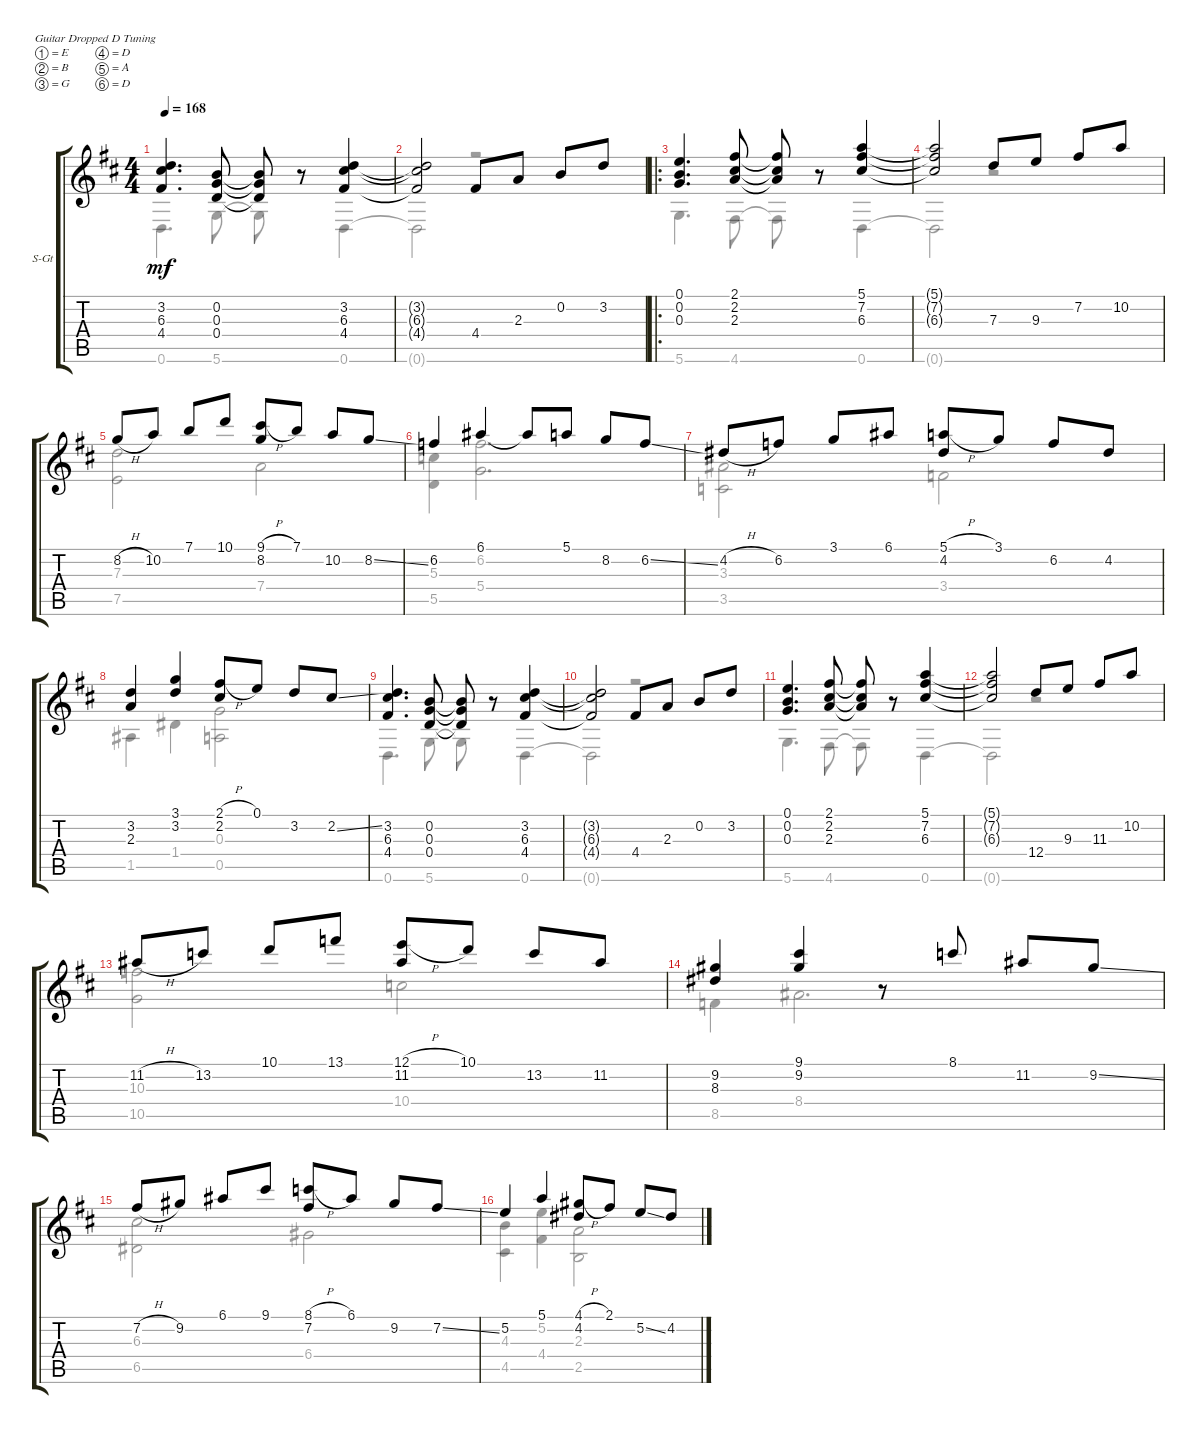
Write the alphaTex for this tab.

\defaultSystemsLayout 4
\bracketExtendMode groupsimilarinstruments
\firstSystemTrackNameOrientation horizontal
\otherSystemsTrackNameOrientation horizontal
\track ("Steel Guitar" "S-Gt") {instrument acousticguitarsteel}
\staff {score tabs}
\tuning (E4 B3 G3 D3 A2 D2)
\voice
\ts (4 4)
\tempo 168
\clef g2
\ks d
(3.2 4.4 6.3).4{d dy mf instrument acousticguitarsteel} (0.4 0.3 0.2).8 (0.2{t} 0.3{t} 0.4{t}).8 r.8 (3.2 6.3 4.4).4 |
(4.4{t} 6.3{t} 3.2{t}).2 4.4.8 2.3.8 0.2.8 3.2.8 |
\ro
(0.3 0.2 0.1).4{d} (2.3 2.2 2.1).8 (2.1{t} 2.2{t} 2.3{t}).8 r.8 (5.1 6.3 7.2).4 |
(5.1{t} 6.3{t} 7.2{t}).2 7.3.8 9.3.8 7.2.8 10.2.8 |
8.2{h}.8 10.2.8 7.1.8 10.1.8 (9.1{h} 8.2).8 7.1.8 10.2.8 8.2{ss}.8 |
6.2.4 6.1.4 6.1{t}.8 5.1.8 8.2.8 6.2{ss}.8 |
4.2{h}.8 6.2.8 3.1.8 6.1.8 (4.2 5.1{h}).8 3.1.8 6.2.8 4.2.8 |
(2.3 3.2).4 (3.2 3.1).4 (2.2 2.1{h}).8 0.1.8 3.2.8 2.2{ss}.8 |
(3.2 4.4 6.3).4{d} (0.4 0.3 0.2).8 (0.2{t} 0.3{t} 0.4{t}).8 r.8 (3.2 6.3 4.4).4 |
(4.4{t} 6.3{t} 3.2{t}).2 4.4.8 2.3.8 0.2.8 3.2.8 |
(0.3 0.2 0.1).4{d} (2.3 2.2 2.1).8 (2.1{t} 2.2{t} 2.3{t}).8 r.8 (5.1 6.3 7.2).4 |
(5.1{t} 6.3{t} 7.2{t}).2 12.4.8 9.3.8 11.3.8 10.2.8 |
11.2{h}.8 13.2.8 10.1.8 13.1.8 (11.2 12.1{h}).8 10.1.8 13.2.8 11.2.8 |
(8.3 9.2).4 (9.2 9.1).4 r.8 8.1.8 11.2.8 9.2{ss}.8 |
7.2{h}.8 9.2.8 6.1.8 9.1.8 (8.1{h} 7.2).8 6.1.8 9.2.8 7.2{ss}.8 |
5.2.4 5.1.4 (4.2 4.1{h}).8 2.1.8 5.2{ss}.8 4.2.8
\voice
\clef g2
\ottava regular
\simile none
\ks d
0.6.4{d dy mf} 5.6.8 5.6{t}.8 r.8 0.6.4 |
0.6{t}.2 r.2 |
5.6.4{d} 4.6.8 4.6{t}.8 r.8 0.6.4 |
0.6{t}.2 r.2 |
(7.5 7.3).2 7.4.2 |
(5.5 5.3).4 (5.4 6.2).2{d} |
(3.5 3.3).2 3.4.2 |
1.5.4 1.4.4 (0.5 0.3).2 |
0.6.4{d} 5.6.8 5.6{t}.8 r.8 0.6.4 |
0.6{t}.2 r.2 |
5.6.4{d} 4.6.8 4.6{t}.8 r.8 0.6.4 |
0.6{t}.2 r.2 |
(10.5 10.3).2 10.4.2 |
8.5.4 8.4.2{d} |
(6.5 6.3).2 6.4.2 |
(4.5 4.3).4 (4.4 5.2).4 (2.5 2.3).2
